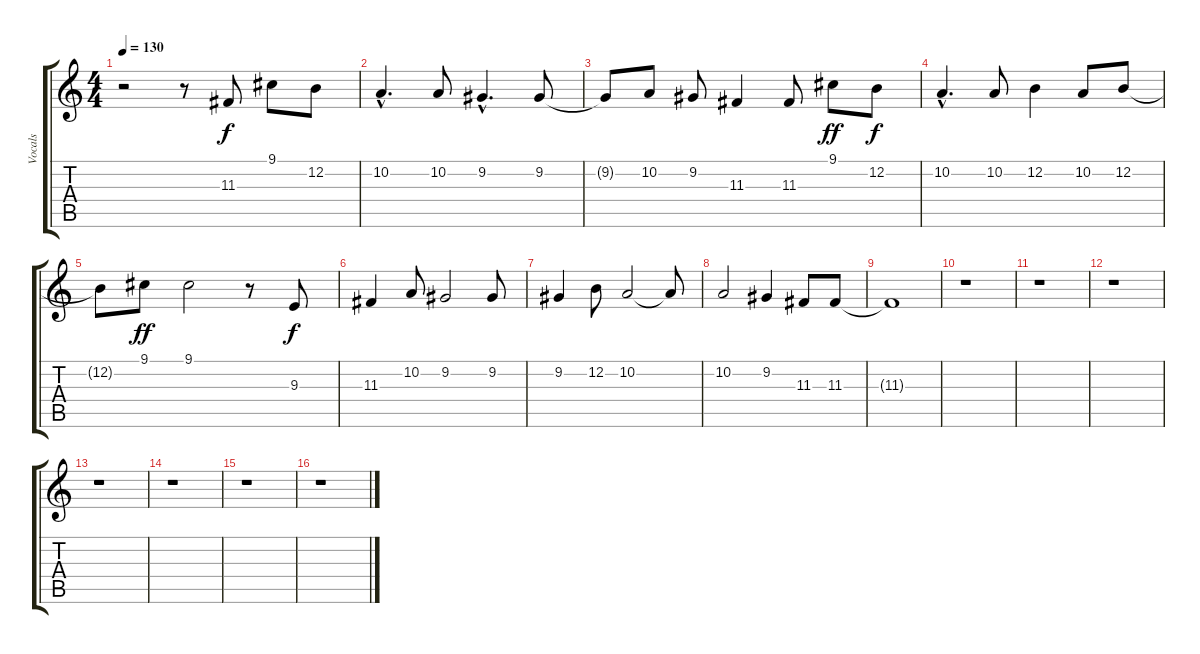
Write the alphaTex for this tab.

\track ("Vocals" "Vocals") {instrument flute}
\staff {score tabs}
\tuning (E4 B3 G3 D3 A2 E2) {hide}
\ts (4 4)
\tempo 130
\clef g2
\ks c
r.2{dy f instrument flute} r.8 11.3.8 9.1.8 12.2.8 |
10.2{hac}.4{d} 10.2.8 9.2{hac}.4{d} 9.2.8 |
9.2{t}.8 10.2.8 9.2.8 11.3.4 11.3.8 9.1.8{dy ff} 12.2.8{dy f} |
10.2{hac}.4{d} 10.2.8 12.2.4 10.2.8 12.2.8 |
12.2{t}.8 9.1.8{dy ff} 9.1.2 r.8 9.3.8{dy f} |
11.3.4 10.2.8 9.2.2 9.2.8 |
9.2.4 12.2.8 10.2.2 10.2{t}.8 |
10.2.2 9.2.4 11.3.8 11.3.8 |
11.3{t}.1 |
r.1 |
r.1 |
r.1 |
r.1 |
r.1 |
r.1 |
r.1
